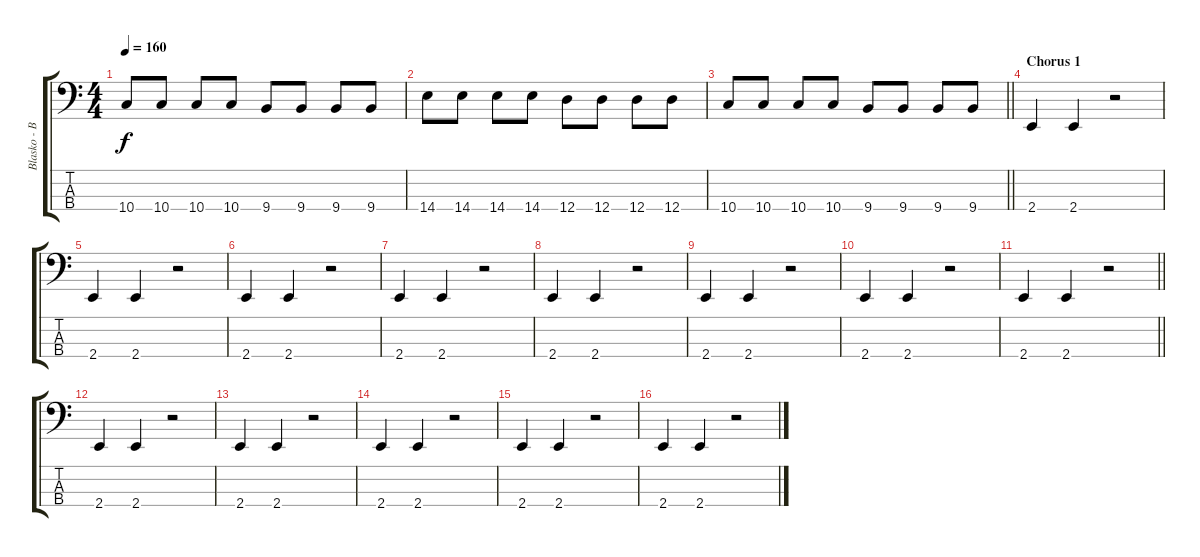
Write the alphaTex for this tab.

\track ("Blasko - Bass Guitar" "Blasko - B") {instrument electricbassfinger}
\staff {score tabs}
\tuning (F2 C2 G1 D1) {hide}
\ts (4 4)
\tempo 160
\clef f4
\ks c
10.4.8{dy f} 10.4.8 10.4.8 10.4.8 9.4.8 9.4.8 9.4.8 9.4.8 |
14.4.8 14.4.8 14.4.8 14.4.8 12.4.8 12.4.8 12.4.8 12.4.8 |
\barLineRight lightlight
10.4.8 10.4.8 10.4.8 10.4.8 9.4.8 9.4.8 9.4.8 9.4.8 |
\section ("" "Chorus 1")
2.4.4 2.4.4 r.2 |
2.4.4 2.4.4 r.2 |
2.4.4 2.4.4 r.2 |
2.4.4 2.4.4 r.2 |
2.4.4 2.4.4 r.2 |
2.4.4 2.4.4 r.2 |
2.4.4 2.4.4 r.2 |
\barLineRight lightlight
2.4.4 2.4.4 r.2 |
\section ("" "")
2.4.4 2.4.4 r.2 |
2.4.4 2.4.4 r.2 |
2.4.4 2.4.4 r.2 |
2.4.4 2.4.4 r.2 |
2.4.4 2.4.4 r.2
